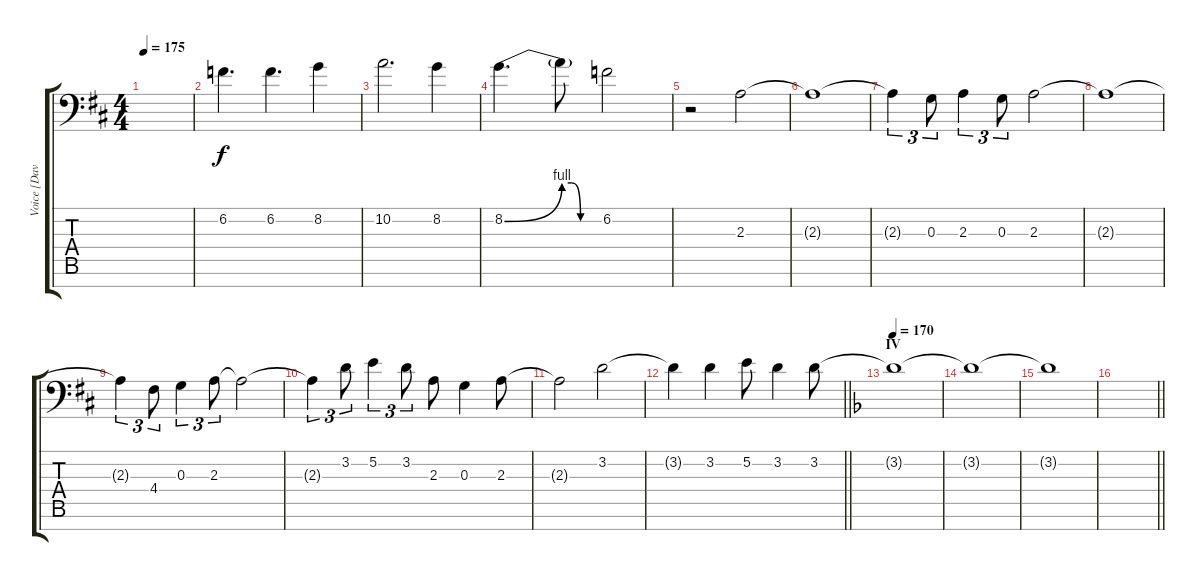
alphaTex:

\track ("Voice [David Gilmour] / Brass" "Voice [Dav") {instrument lead1square}
\staff {score tabs}
\tuning (E4 B3 G3 D3 A2 E2 G1) {hide}
\ts (4 4)
\tempo 175
\clef f4
\ks d
|
6.2.4{d} 6.2.4{d} 8.2.4 |
10.2.2{d} 8.2.4 |
8.2{be (bend 0 0 60 4)}.4{d} 8.2{be (custom 0 4 15 4 30 0 60 0) t}.8 6.2.2 |
r.2 2.3.2 |
2.3{t}.1 |
2.3{t}.4{tu (3 2)} 0.3.8{tu (3 2)} 2.3.4{tu (3 2)} 0.3.8{tu (3 2)} 2.3.2 |
2.3{t}.1 |
2.3{t}.4{tu (3 2)} 4.4.8{tu (3 2)} 0.3.4{tu (3 2)} 2.3.8{tu (3 2)} 2.3{t}.2 |
2.3{t}.4{tu (3 2)} 3.2.8{tu (3 2)} 5.2.4{tu (3 2)} 3.2.8{tu (3 2)} 2.3.8 0.3.4 2.3.8 |
2.3{t}.2 3.2.2 |
\barLineRight lightlight
3.2{t}.4 3.2.4 5.2.8 3.2.4 3.2.8 |
\section ("" "IV")
\tempo 170
\ks dminor
3.2{t}.1{volume 6} |
3.2{t}.1 |
3.2{t}.1 |
\barLineRight lightlight
